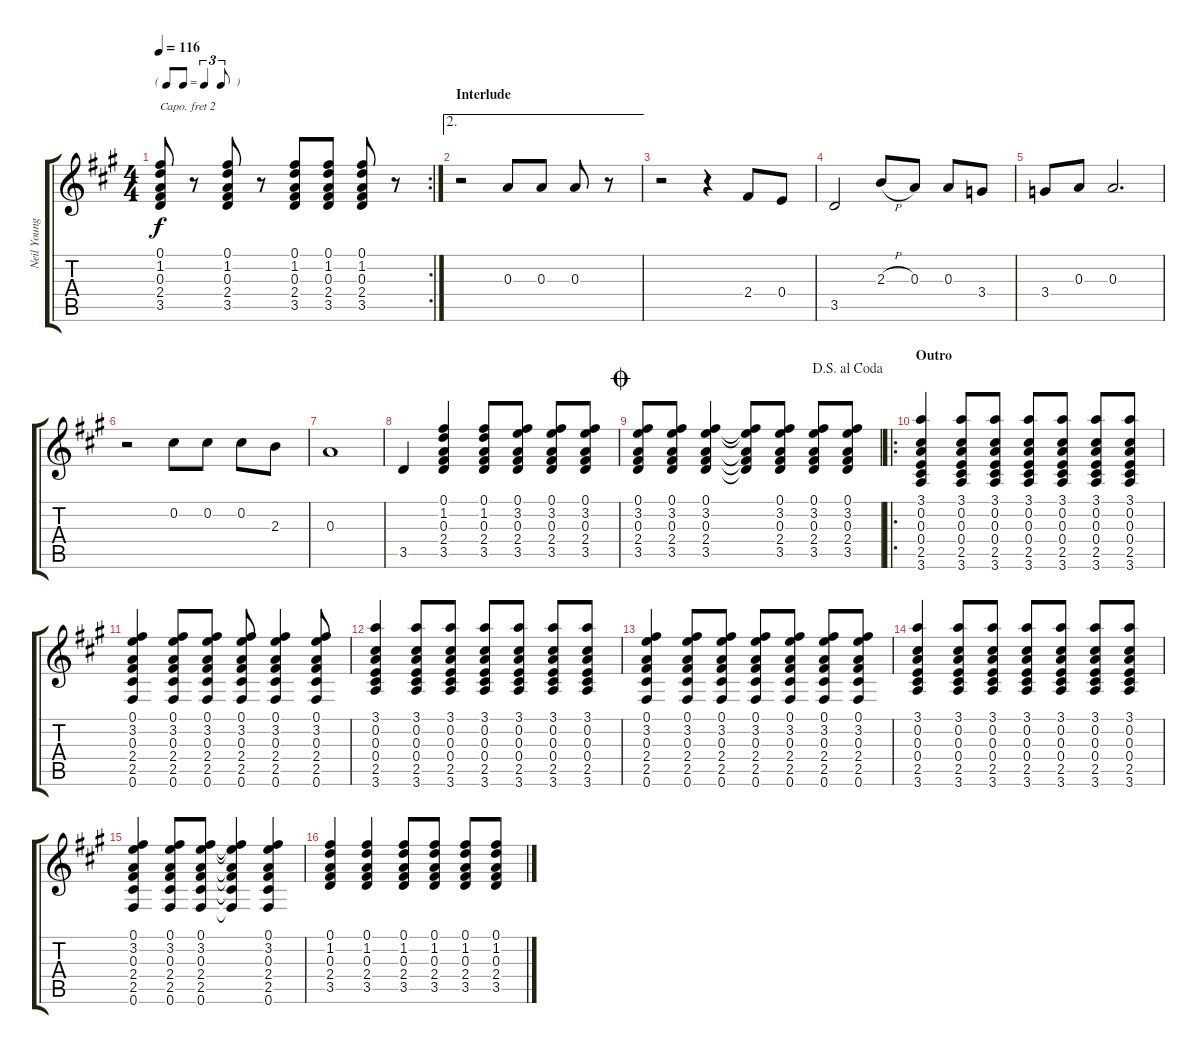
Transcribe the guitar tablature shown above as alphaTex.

\track ("Neil Young - Acoustic Guitar w/ capo 2nd" "Neil Young") {instrument acousticguitarsteel}
\staff {score tabs}
\capo 2
\tuning (E4 B3 G3 D3 A2 E2) {hide}
\rc 2
\ts (4 4)
\tf triplet8th
\tempo 116
\clef g2
\ks a
(0.1 1.2 0.3 2.4 3.5).8{dy f} r.8 (0.1 1.2 0.3 2.4 3.5).8 r.8 (0.1 1.2 0.3 2.4 3.5).8 (0.1 1.2 0.3 2.4 3.5).8 (0.1 1.2 0.3 2.4 3.5).8 r.8 |
\ae 2
\section ("" "Interlude")
r.2 0.3.8 0.3.8 0.3.8 r.8 |
r.2 r.4 2.4.8 0.4.8 |
3.5.2 2.3{h}.8 0.3.8 0.3.8 3.4.8 |
3.4.8 0.3.8 0.3.2{d} |
r.2 0.2.8 0.2.8 0.2.8 2.3.8 |
0.3.1 |
3.5.4 (0.1 1.2 0.3 2.4 3.5).4 (0.1 1.2 0.3 2.4 3.5).8 (0.1 3.2 0.3 2.4 3.5).8 (0.1 3.2 0.3 2.4 3.5).8 (0.1 3.2 0.3 2.4 3.5).8 |
\jump coda
\jump dalsegnoalcoda
(0.1 3.2 0.3 2.4 3.5).8 (0.1 3.2 0.3 2.4 3.5).8 (0.1 3.2 0.3 2.4 3.5).4 (0.1{t} 3.2{t} 0.3{t} 2.4{t} 3.5{t}).8 (0.1 3.2 0.3 2.4 3.5).8 (0.1 3.2 0.3 2.4 3.5).8 (0.1 3.2 0.3 2.4 3.5).8 |
\ro
\section ("" "Outro")
(3.1 0.2 0.3 0.4 2.5 3.6).4 (3.1 0.2 0.3 0.4 2.5 3.6).8 (3.1 0.2 0.3 0.4 2.5 3.6).8 (3.1 0.2 0.3 0.4 2.5 3.6).8 (3.1 0.2 0.3 0.4 2.5 3.6).8 (3.1 0.2 0.3 0.4 2.5 3.6).8 (3.1 0.2 0.3 0.4 2.5 3.6).8 |
(0.1 3.2 0.3 2.4 2.5 0.6).4 (0.1 3.2 0.3 2.4 2.5 0.6).8 (0.1 3.2 0.3 2.4 2.5 0.6).8 (0.1 3.2 0.3 2.4 2.5 0.6).8 (0.1 3.2 0.3 2.4 2.5 0.6).4 (0.1 3.2 0.3 2.4 2.5 0.6).8 |
(3.1 0.2 0.3 0.4 2.5 3.6).4 (3.1 0.2 0.3 0.4 2.5 3.6).8 (3.1 0.2 0.3 0.4 2.5 3.6).8 (3.1 0.2 0.3 0.4 2.5 3.6).8 (3.1 0.2 0.3 0.4 2.5 3.6).8 (3.1 0.2 0.3 0.4 2.5 3.6).8 (3.1 0.2 0.3 0.4 2.5 3.6).8 |
(0.1 3.2 0.3 2.4 2.5 0.6).4 (0.1 3.2 0.3 2.4 2.5 0.6).8 (0.1 3.2 0.3 2.4 2.5 0.6).8 (0.1 3.2 0.3 2.4 2.5 0.6).8 (0.1 3.2 0.3 2.4 2.5 0.6).8 (0.1 3.2 0.3 2.4 2.5 0.6).8 (0.1 3.2 0.3 2.4 2.5 0.6).8 |
(3.1 0.2 0.3 0.4 2.5 3.6).4 (3.1 0.2 0.3 0.4 2.5 3.6).8 (3.1 0.2 0.3 0.4 2.5 3.6).8 (3.1 0.2 0.3 0.4 2.5 3.6).8 (3.1 0.2 0.3 0.4 2.5 3.6).8 (3.1 0.2 0.3 0.4 2.5 3.6).8 (3.1 0.2 0.3 0.4 2.5 3.6).8 |
(0.1 3.2 0.3 2.4 2.5 0.6).4 (0.1 3.2 0.3 2.4 2.5 0.6).8 (0.1 3.2 0.3 2.4 2.5 0.6).8 (0.1{t} 3.2{t} 0.3{t} 2.4{t} 2.5{t} 0.6{t}).4 (0.1 3.2 0.3 2.4 2.5 0.6).4 |
(0.1 1.2 0.3 2.4 3.5).4 (0.1 1.2 0.3 2.4 3.5).4 (0.1 1.2 0.3 2.4 3.5).8 (0.1 1.2 0.3 2.4 3.5).8 (0.1 1.2 0.3 2.4 3.5).8 (0.1 1.2 0.3 2.4 3.5).8
